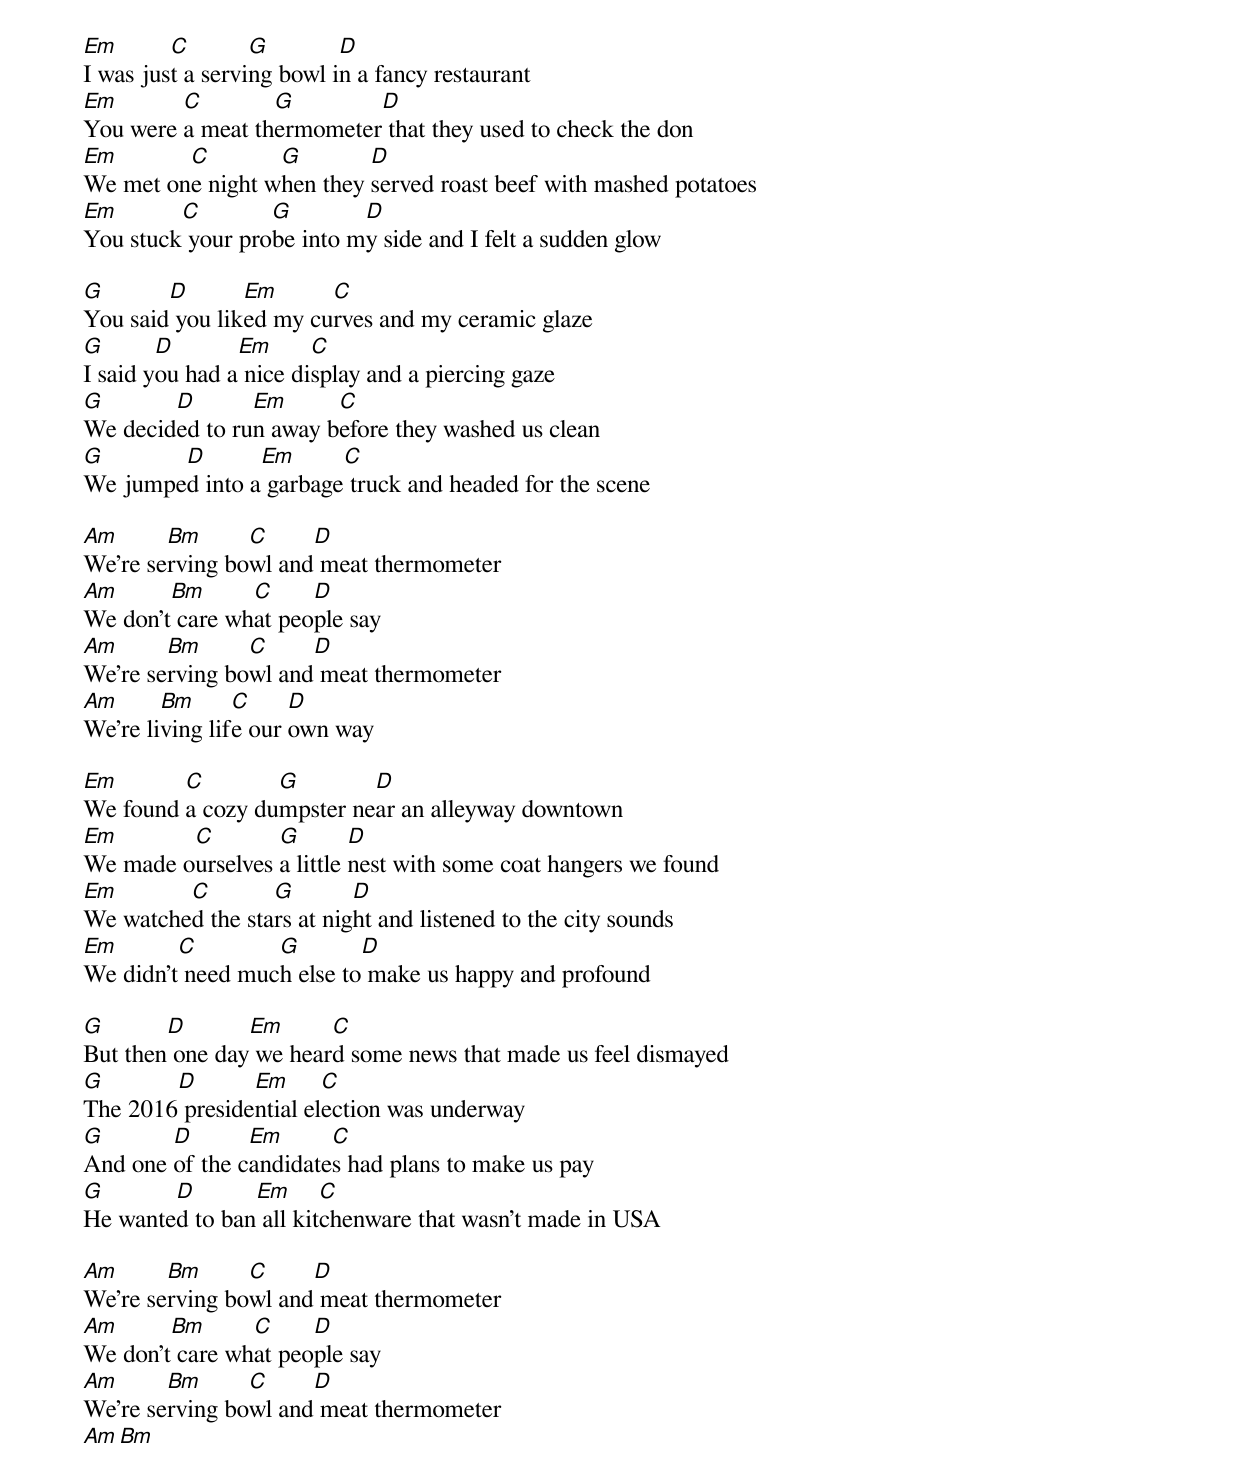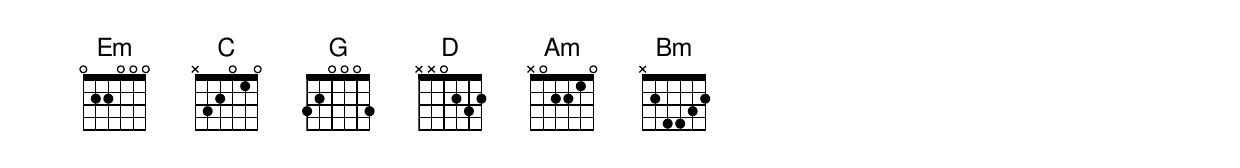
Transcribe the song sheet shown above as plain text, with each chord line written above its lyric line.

Em       C        G        D
I was just a serving bowl in a fancy restaurant
Em       C        G        D
You were a meat thermometer that they used to check the don
Em       C        G        D
We met one night when they served roast beef with mashed potatoes
Em       C        G        D
You stuck your probe into my side and I felt a sudden glow

G       D       Em      C
You said you liked my curves and my ceramic glaze
G       D       Em      C
I said you had a nice display and a piercing gaze
G       D       Em      C
We decided to run away before they washed us clean
G       D       Em      C
We jumped into a garbage truck and headed for the scene

Am      Bm      C     D
We're serving bowl and meat thermometer
Am      Bm      C     D
We don't care what people say
Am      Bm      C     D
We're serving bowl and meat thermometer
Am      Bm      C     D
We're living life our own way

Em       C        G        D
We found a cozy dumpster near an alleyway downtown
Em       C        G        D
We made ourselves a little nest with some coat hangers we found
Em       C        G        D
We watched the stars at night and listened to the city sounds
Em       C        G        D
We didn't need much else to make us happy and profound

G       D       Em      C
But then one day we heard some news that made us feel dismayed
G       D       Em      C
The 2016 presidential election was underway
G       D       Em      C
And one of the candidates had plans to make us pay
G       D       Em      C
He wanted to ban all kitchenware that wasn't made in USA

Am      Bm      C     D
We're serving bowl and meat thermometer
Am      Bm      C     D
We don't care what people say
Am      Bm      C     D
We're serving bowl and meat thermometer
Am      Bm
